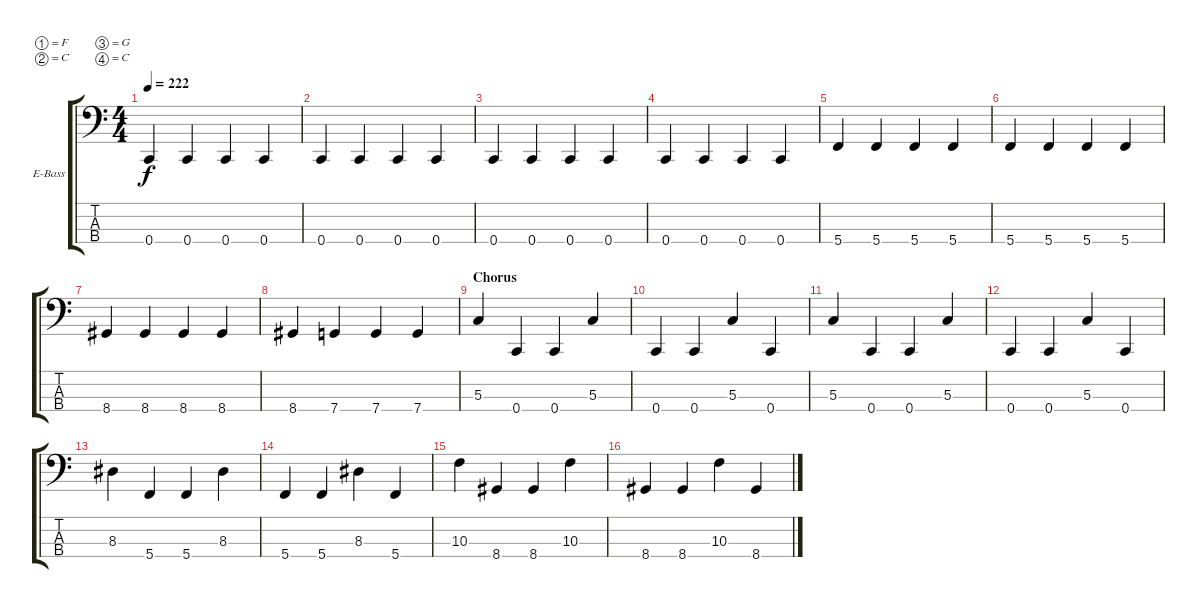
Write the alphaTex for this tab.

\defaultSystemsLayout 4
\bracketExtendMode groupsimilarinstruments
\firstSystemTrackNameOrientation horizontal
\otherSystemsTrackNameOrientation horizontal
\track ("Electric Bass" "E-Bass") {mute instrument electricbassfinger}
\staff {score tabs}
\tuning (F2 C2 G1 C1)
\ts (4 4)
\tempo 222
\clef f4
\ks c
0.4.4{dy f} 0.4.4 0.4.4 0.4.4 |
0.4.4 0.4.4 0.4.4 0.4.4 |
0.4.4 0.4.4 0.4.4 0.4.4 |
0.4.4 0.4.4 0.4.4 0.4.4 |
5.4.4 5.4.4 5.4.4 5.4.4 |
5.4.4 5.4.4 5.4.4 5.4.4 |
8.4.4 8.4.4 8.4.4 8.4.4 |
8.4.4 7.4.4 7.4.4 7.4.4 |
\section ("" "Chorus")
5.3.4 0.4.4 0.4.4 5.3.4 |
0.4.4 0.4.4 5.3.4 0.4.4 |
5.3.4 0.4.4 0.4.4 5.3.4 |
0.4.4 0.4.4 5.3.4 0.4.4 |
8.3.4 5.4.4 5.4.4 8.3.4 |
5.4.4 5.4.4 8.3.4 5.4.4 |
10.3.4 8.4.4 8.4.4 10.3.4 |
8.4.4 8.4.4 10.3.4 8.4.4
